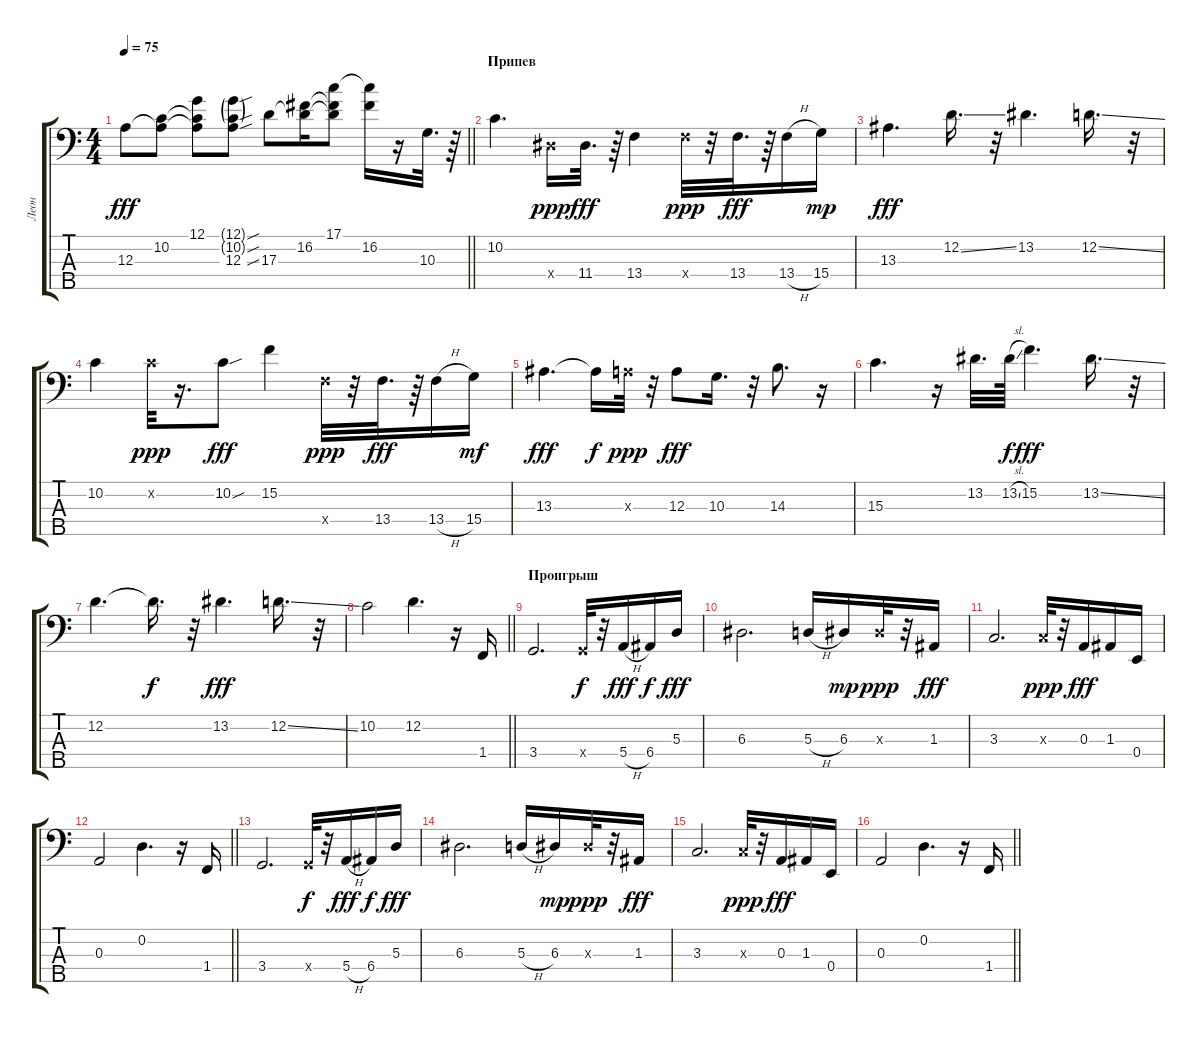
\track ("Леон" "Леон") {instrument electricbassfinger}
\staff {score tabs}
\tuning (G2 D2 A1 E1 B0) {hide}
\ts (4 4)
\tempo 75
\clef f4
\barLineRight lightlight
\ks c
12.3.8{dy fff} (10.2 12.3{t}).8 (12.1 10.2{t} 12.3{t}).8 (12.1{sou g} 10.2{sou g} 12.3{sou}).8 17.3.8 (16.2 17.3{t}).16 (17.1 16.2{t} 17.3{t}).8 (17.1{t} 16.2).16 r.16 10.3.32{d} r.64 |
\section ("" "Припев")
10.2.4{d} 11.4{x}.16{dy ppp} 11.4.32{d dy fff} r.64 13.4.4 13.4{x}.32{dy ppp} r.32 13.4.32{d dy fff} r.64 13.4{h}.16 15.4.16{dy mp} |
13.3.4{d dy fff} 12.2{ss}.16{d} r.32 13.2.4{d} 12.2{ss}.16{d} r.32 |
10.2.4 10.2{x}.32{dy ppp} r.16{d} 10.2{sou}.8{dy fff} 15.2.4 13.4{x}.32{dy ppp} r.32 13.4.32{d dy fff} r.64 13.4{h}.16 15.4.16{dy mf} |
13.3.4{d dy fff} 13.3{t}.16{dy f} 12.3{x}.32{dy ppp} r.32 12.3.8{dy fff} 10.3.16{d} r.32 14.3.8{d} r.16 |
15.3.4{d} r.16 13.2.32{d} 13.2{sl}.64{dy f} 15.2.4{d dy fff} 13.2{ss}.16{d} r.32 |
12.2.4{d} 12.2{t}.16{d dy f} r.32 13.2.4{d dy fff} 12.2{ss}.16{d} r.32 |
\barLineRight lightlight
10.2.2 12.2.4{d} r.16 1.4.16{instrument electricbassfinger} |
\section ("" "Проигрыш")
3.4.2{d} 3.4{x}.32{dy f} r.32 5.4{h}.16{dy fff} 6.4.16{dy f} 5.3.16{dy fff} |
6.3.2{d} 5.3{h}.16 6.3.16{dy mp} 6.3{x}.32{dy ppp} r.32 1.3.16{dy fff} |
3.3.2{d} 3.3{x}.32{dy ppp} r.32 0.3.16{dy fff} 1.3.16 0.4.16 |
\barLineRight lightlight
0.3.2 0.2.4{d} r.16 1.4.16 |
3.4.2{d} 3.4{x}.32{dy f} r.32 5.4{h}.16{dy fff} 6.4.16{dy f} 5.3.16{dy fff} |
6.3.2{d} 5.3{h}.16 6.3.16{dy mp} 6.3{x}.32{dy ppp} r.32 1.3.16{dy fff} |
3.3.2{d} 3.3{x}.32{dy ppp} r.32 0.3.16{dy fff} 1.3.16 0.4.16 |
\barLineRight lightlight
0.3.2 0.2.4{d} r.16 1.4.16
